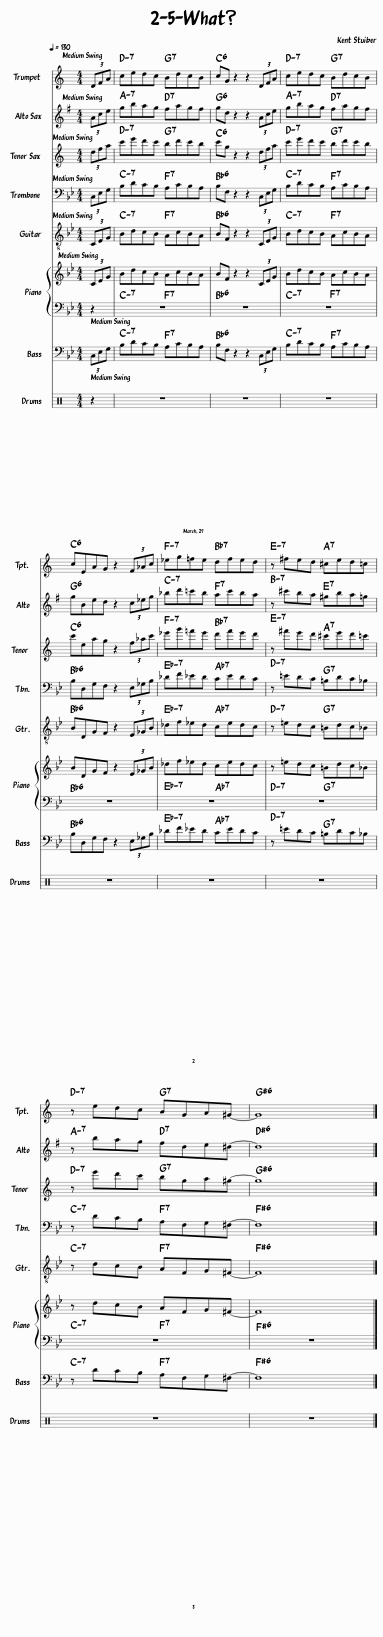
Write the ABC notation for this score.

X:1
%%score 1 2 3 4 5 6 7 8
L:1/8
Q:1/4=130
M:4/4
I:linebreak $
K:Bb
V:1 treble transpose=-2
V:2 treble transpose=-9
V:3 treble transpose=-14
V:4 bass
V:5 treble-8
V:6 treble
V:7 bass transpose=-12
V:8 perc
K:none
V:1
[K:C] (3DFA | cedc BdcB | cG z2 z2 (3DFA | cedc BdcB |$ cEAG z2 (3F_Ac | %5
 _eg=fe dfed | z ^fed ^ced=c |$ z edc BGA^G- | G8 |] %9
V:2
[K:G] (3Ace | gbag fagf | gd z2 z2 (3Ace | gbag fagf |$ gBed z2 (3c_eg | %5
 _bd'=c'b ac'ba | z ^c'ba ^gba=g |$ z bag fde^d- | d8 |] %9
V:3
[K:C] (3dfa | c'e'd'c' bd'c'b | c'g z2 z2 (3dfa | c'e'd'c' bd'c'b |$ c'eag z2 (3f_ac' | %5
 _e'g'=f'e' d'f'e'd' | z ^f'e'd' ^c'e'd'=c' |$ z e'd'c' bga^g- | g8 |] %9
V:4
 (3C,E,G, | B,DCB, A,CB,A, | B,F, z2 z2 (3C,E,G, | B,DCB, A,CB,A, |$ B,D,G,F, z2 (3E,_G,B, | %5
 _DF_ED CEDC | z =EDC =B,DC_B, |$ z DCB, A,F,G,^F,- | F,8 |] %9
V:5
 (3CEG | BdcB AcBA | BF z2 z2 (3CEG | BdcB AcBA |$ BDGF z2 (3E_GB | %5
 _df_ed cedc | z =edc =Bdc_B |$ z dcB AFG^F- | F8 |] %9
V:6
 (3CEG | BdcB AcBA | BF z2 z2 (3CEG | BdcB AcBA |$ BDGF z2 (3E_GB | %5
 _df_ed cedc | z =edc =Bdc_B |$ z dcB AFG^F- | F8 |] %9
V:7
 (3C,E,G, | B,DCB, A,CB,A, | B,F, z2 z2 (3C,E,G, | B,DCB, A,CB,A, |$ B,D,G,F, z2 (3E,_G,B, | %5
 _DF_ED CEDC | z =EDC =B,DC_B, |$ z DCB, A,F,G,^F,- | F,8 |] %9
V:8
[K:C] z2 | z8 | z8 | z8 |$ z8 | %5
 z8 | z8 |$ z8 | z8 |] %9
